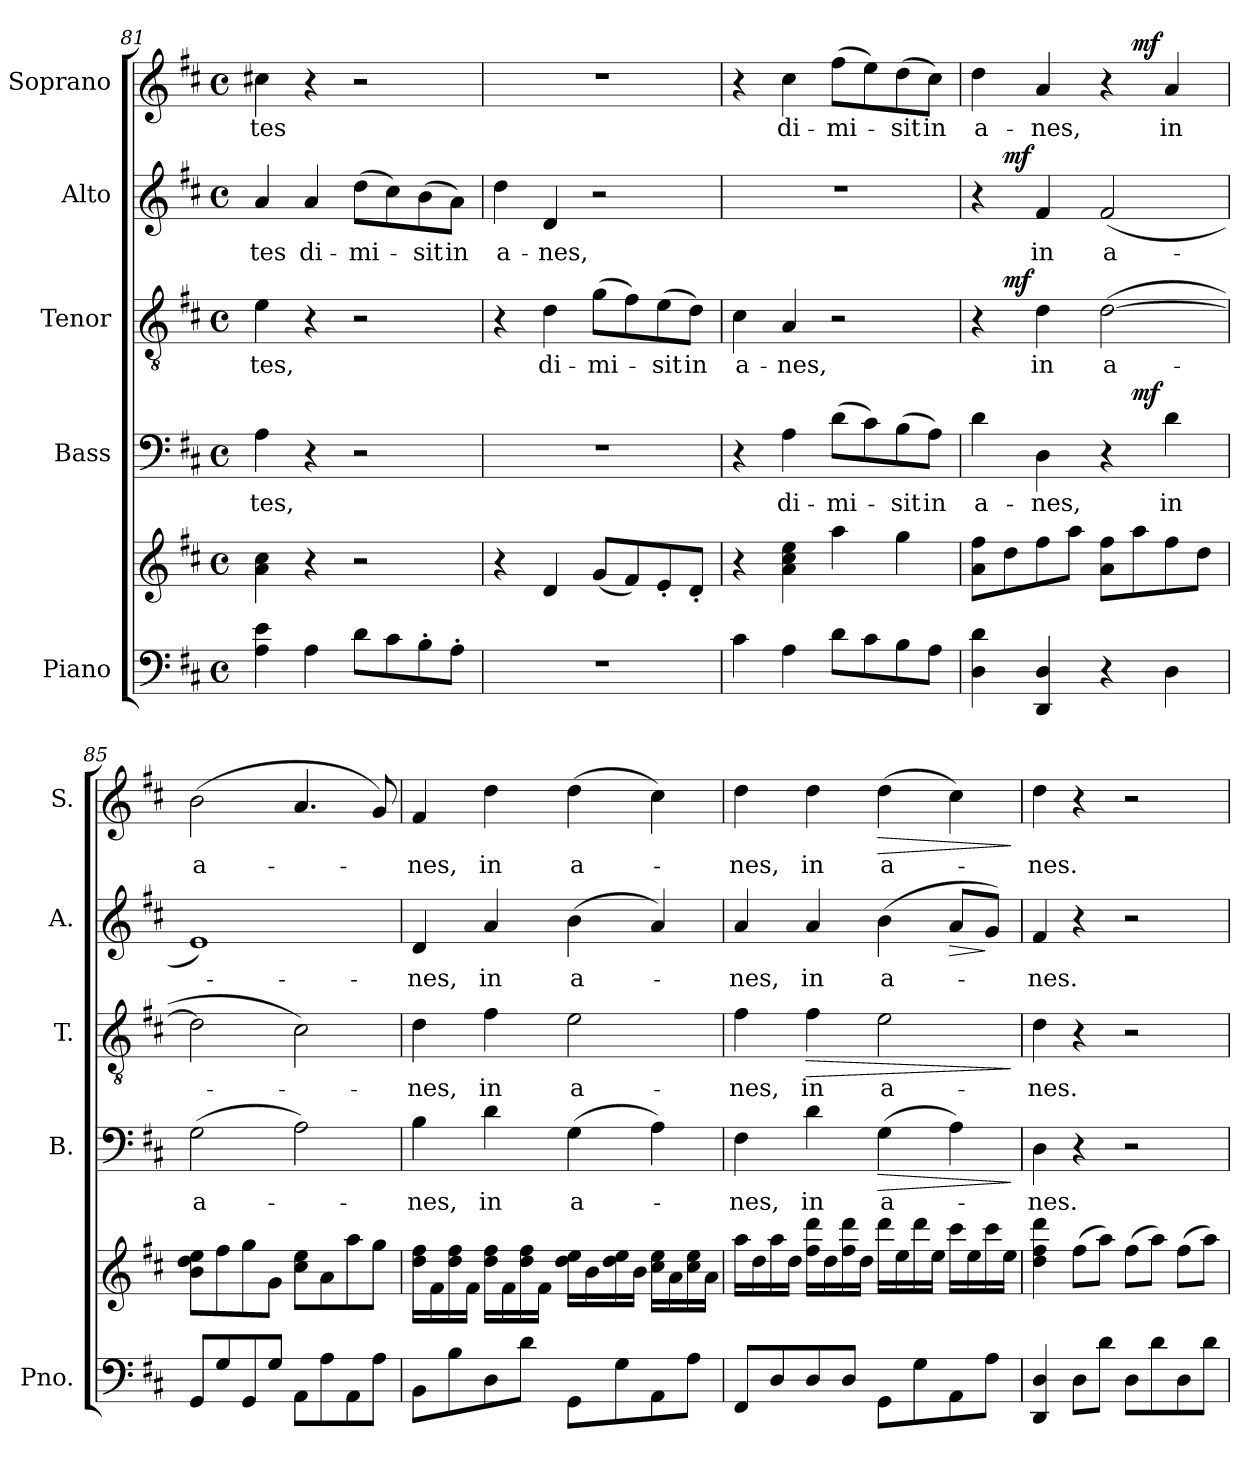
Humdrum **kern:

**kern	**kern	**kern	**text	**dynam	**kern	**text	**dynam	**kern	**text	**dynam	**kern	**text	**dynam
*part5	*part5	*part4	*part4	*part4	*part3	*part3	*part3	*part2	*part2	*part2	*part1	*part1	*part1
*staff6	*staff5	*staff4	*staff4	*staff4	*staff3	*staff3	*staff3	*staff2	*staff2	*staff2	*staff1	*staff1	*staff1
*I"Piano	*	*I"Bass	*	*	*I"Tenor	*	*	*I"Alto	*	*	*I"Soprano	*	*
*I'Pno.	*	*I'B.	*	*	*I'T.	*	*	*I'A.	*	*	*I'S.	*	*
!!LO:PB:g=z
*clefF4	*clefG2	*clefF4	*	*	*clefGv2	*	*	*clefG2	*	*	*clefG2	*	*
*	*	*	*	*	*ITrd7c12	*	*	*	*	*	*	*	*
*k[f#c#]	*k[f#c#]	*k[f#c#]	*	*	*k[f#c#]	*	*	*k[f#c#]	*	*	*k[f#c#]	*	*
*D:	*D:	*D:	*	*	*D:	*	*	*D:	*	*	*D:	*	*
*M4/4	*M4/4	*M4/4	*	*	*M4/4	*	*	*M4/4	*	*	*M4/4	*	*
*met(c)	*met(c)	*met(c)	*	*	*met(c)	*	*	*met(c)	*	*	*met(c)	*	*
=81	=81	=81	=81	=81	=81	=81	=81	=81	=81	=81	=81	=81	=81
!	!	!	!LO:LY:b:color=#000000	!	!	!	!	!	!	!	!	!	!
!	!	!	!	!	!	!LO:LY:b:color=#000000	!	!	!	!	!	!	!
!	!	!	!	!	!	!	!	!	!LO:LY:b:color=#000000	!	!	!	!
!	!	!	!	!	!	!	!	!	!	!	!	!LO:LY:b:color=#000000	!
4Ai\ 4ei	4ai\ 4cc#i	4Ai\	-tes,	.	4Ei\	-tes,	.	4ai/	-tes	.	4cc#Xi\	-tes	.
!	!	!	!	!	!	!	!	!	!LO:LY:b:color=#000000	!	!	!	!
4Ai\	4r	4r	.	.	4r	.	.	4ai/	di-	.	4r	.	.
!	!	!	!	!	!	!	!	!	!LO:LY:b:color=#000000	!	!	!	!
8di\L	2r	2r	.	.	2r	.	.	(8ddi\L	-mi-	.	2r	.	.
8c#i\	.	.	.	.	.	.	.	8cc#i\)	.	.	.	.	.
!	!	!	!	!	!	!	!	!	!LO:LY:b:color=#000000	!	!	!	!
8B'i\	.	.	.	.	.	.	.	(8bi\	-sit	.	.	.	.
!	!	!	!	!	!	!	!	!	!LO:LY:b:color=#000000	!	!	!	!
8A'i\J	.	.	.	.	.	.	.	8ai\J)	in	.	.	.	.
=82	=82	=82	=82	=82	=82	=82	=82	=82	=82	=82	=82	=82	=82
!	!	!	!	!	!	!	!	!	!LO:LY:b:color=#000000	!	!	!	!
1r	4r	1r	.	.	4r	.	.	4ddi\	a-	.	1r	.	.
!	!	!	!	!	!	!LO:LY:b:color=#000000	!	!	!	!	!	!	!
!	!	!	!	!	!	!	!	!	!LO:LY:b:color=#000000	!	!	!	!
.	4di/	.	.	.	4Di\	di-	.	4di/	-nes,	.	.	.	.
!	!	!	!	!	!	!LO:LY:b:color=#000000	!	!	!	!	!	!	!
.	(8gi/L	.	.	.	(8Gi\L	-mi-	.	2r	.	.	.	.	.
.	8f#i/)	.	.	.	8F#i\)	.	.	.	.	.	.	.	.
!	!	!	!	!	!	!LO:LY:b:color=#000000	!	!	!	!	!	!	!
.	8e'i/	.	.	.	(8Ei\	-sit	.	.	.	.	.	.	.
!	!	!	!	!	!	!LO:LY:b:color=#000000	!	!	!	!	!	!	!
.	8d'i/J	.	.	.	8Di\J)	in	.	.	.	.	.	.	.
=83	=83	=83	=83	=83	=83	=83	=83	=83	=83	=83	=83	=83	=83
!	!	!	!	!	!	!LO:LY:b:color=#000000	!	!	!	!	!	!	!
4c#i\	4r	4r	.	.	4C#i\	a-	.	1r	.	.	4r	.	.
!	!	!	!LO:LY:b:color=#000000	!	!	!	!	!	!	!	!	!	!
!	!	!	!	!	!	!LO:LY:b:color=#000000	!	!	!	!	!	!	!
!	!	!	!	!	!	!	!	!	!	!	!	!LO:LY:b:color=#000000	!
4Ai\	4ai\ 4cc#i 4eei	4Ai\	di-	.	4AAi/	-nes,	.	.	.	.	4cc#i\	di-	.
!	!	!	!LO:LY:b:color=#000000	!	!	!	!	!	!	!	!	!	!
!	!	!	!	!	!	!	!	!	!	!	!	!LO:LY:b:color=#000000	!
8di\L	4aai\	(8di\L	-mi-	.	2r	.	.	.	.	.	(8ff#i\L	-mi-	.
8c#i\	.	8c#i\)	.	.	.	.	.	.	.	.	8eei\)	.	.
!	!	!	!LO:LY:b:color=#000000	!	!	!	!	!	!	!	!	!	!
!	!	!	!	!	!	!	!	!	!	!	!	!LO:LY:b:color=#000000	!
8Bi\	4ggi\	(8Bi\	-sit	.	.	.	.	.	.	.	(8ddi\	-sit	.
!	!	!	!LO:LY:b:color=#000000	!	!	!	!	!	!	!	!	!	!
!	!	!	!	!	!	!	!	!	!	!	!	!LO:LY:b:color=#000000	!
8Ai\J	.	8Ai\J)	in	.	.	.	.	.	.	.	8cc#i\J)	in	.
=84	=84	=84	=84	=84	=84	=84	=84	=84	=84	=84	=84	=84	=84
!	!	!	!LO:LY:b:color=#000000	!	!	!	!	!	!	!	!	!	!
!	!	!	!	!	!	!	!	!	!	!	!	!LO:LY:b:color=#000000	!
*	*	*^	*	*	*^	*	*	*^	*	*	*^	*	*
4Di\ 4di	8ai\ 8ff#iL	4di\	2ryy	a-	.	4r	8ryy	.	.	4r	8ryy	.	.	4ddi\	2ryy	a-	.
.	8ddi\	.	.	.	.	.	2..ryy	.	mf	.	2..ryy	.	mf	.	.	.	.
!	!	!	!	!LO:LY:b:color=#000000	!	!	!	!	!	!	!	!	!	!	!	!	!
!	!	!	!	!	!	!	!	!LO:LY:b:color=#000000	!	!	!	!	!	!	!	!	!
!	!	!	!	!	!	!	!	!	!	!	!	!LO:LY:b:color=#000000	!	!	!	!	!
!	!	!	!	!	!	!	!	!	!	!	!	!	!	!	!	!LO:LY:b:color=#000000	!
4DDi/ 4Di	8ff#i\	4Di\	.	-nes,	.	4Di\	.	in	.	4f#i/	.	in	.	4ai/	.	-nes,	.
.	8aai\J	.	.	.	.	.	.	.	.	.	.	.	.	.	.	.	.
!	!	!	!	!	!	!	!	!LO:LY:b:color=#000000	!	!	!	!	!	!	!	!	!
!	!	!	!	!	!	!	!	!	!	!	!	!LO:LY:b:color=#000000	!	!	!	!	!
4r	8ai\ 8ff#iL	4r	8ryy	.	.	([2Di\	.	a-	.	(2f#i/	.	a-	.	4r	8ryy	.	.
.	8aai\	.	4.ryy	.	mf	.	.	.	.	.	.	.	.	.	4.ryy	.	mf
!	!	!	!	!LO:LY:b:color=#000000	!	!	!	!	!	!	!	!	!	!	!	!	!
!	!	!	!	!	!	!	!	!	!	!	!	!	!	!	!	!LO:LY:b:color=#000000	!
4Di\	8ff#i\	4di\	.	in	.	.	.	.	.	.	.	.	.	4ai/	.	in	.
.	8ddi\J	.	.	.	.	.	.	.	.	.	.	.	.	.	.	.	.
*	*	*v	*v	*	*	*	*	*	*	*v	*v	*	*	*v	*v	*	*
*	*	*	*	*	*v	*v	*	*	*	*	*	*	*	*
=85	=85	=85	=85	=85	=85	=85	=85	=85	=85	=85	=85	=85	=85
*	*	*^	*	*	*^	*	*	*^	*	*	*^	*	*
!	!	!	!	!LO:LY:b:color=#000000	!	!	!	!	!	!	!	!	!	!	!	!	!
*	*	*v	*v	*	*	*	*	*	*	*v	*v	*	*	*v	*v	*	*
*	*	*	*	*	*v	*v	*	*	*	*	*	*	*	*
*	*	*^	*	*	*^	*	*	*^	*	*	*^	*	*
!	!	!	!	!	!	!	!	!	!	!	!	!	!	!	!	!LO:LY:b:color=#000000	!
*	*	*v	*v	*	*	*	*	*	*	*v	*v	*	*	*v	*v	*	*
*	*	*	*	*	*v	*v	*	*	*	*	*	*	*	*
8GGi/L	8bi\ 8ddi 8eeiL	(2Gi\	a-	.	2Di\]	.	.	1ei)	.	.	(2bi\	a-	.
8Gi/	8ff#i\	.	.	.	.	.	.	.	.	.	.	.	.
8GGi/	8ggi\	.	.	.	.	.	.	.	.	.	.	.	.
8Gi/J	8gi\J	.	.	.	.	.	.	.	.	.	.	.	.
8AAi\L	8cc#i\ 8eeiL	2Ai\)	.	.	2C#i\)	.	.	.	.	.	4.ai/	.	.
8Ai\	8ai\	.	.	.	.	.	.	.	.	.	.	.	.
8AAi\	8aai\	.	.	.	.	.	.	.	.	.	.	.	.
8Ai\J	8ggi\J	.	.	.	.	.	.	.	.	.	8gi/)	.	.
!!LO:LB:g=z
=86	=86	=86	=86	=86	=86	=86	=86	=86	=86	=86	=86	=86	=86
!	!	!	!LO:LY:b:color=#000000	!	!	!	!	!	!	!	!	!	!
!	!	!	!	!	!	!LO:LY:b:color=#000000	!	!	!	!	!	!	!
!	!	!	!	!	!	!	!	!	!LO:LY:b:color=#000000	!	!	!	!
!	!	!	!	!	!	!	!	!	!	!	!	!LO:LY:b:color=#000000	!
8BBi\L	16ddi\ 16ff#iLL	4Bi\	-nes,	.	4Di\	-nes,	.	4di/	-nes,	.	4f#i/	-nes,	.
.	16f#i\	.	.	.	.	.	.	.	.	.	.	.	.
8Bi\	16ddi\ 16ff#i	.	.	.	.	.	.	.	.	.	.	.	.
.	16f#i\JJ	.	.	.	.	.	.	.	.	.	.	.	.
!	!	!	!LO:LY:b:color=#000000	!	!	!	!	!	!	!	!	!	!
!	!	!	!	!	!	!LO:LY:b:color=#000000	!	!	!	!	!	!	!
!	!	!	!	!	!	!	!	!	!LO:LY:b:color=#000000	!	!	!	!
!	!	!	!	!	!	!	!	!	!	!	!	!LO:LY:b:color=#000000	!
8Di\	16ddi\ 16ff#iLL	4di\	in	.	4F#i\	in	.	4ai/	in	.	4ddi\	in	.
.	16f#i\	.	.	.	.	.	.	.	.	.	.	.	.
8di\J	16ddi\ 16ff#i	.	.	.	.	.	.	.	.	.	.	.	.
.	16f#i\JJ	.	.	.	.	.	.	.	.	.	.	.	.
!	!	!	!LO:LY:b:color=#000000	!	!	!	!	!	!	!	!	!	!
!	!	!	!	!	!	!LO:LY:b:color=#000000	!	!	!	!	!	!	!
!	!	!	!	!	!	!	!	!	!LO:LY:b:color=#000000	!	!	!	!
!	!	!	!	!	!	!	!	!	!	!	!	!LO:LY:b:color=#000000	!
8GGi\L	16ddi\ 16eeiLL	(4Gi\	a-	.	2Ei\	a-	.	(4bi\	a-	.	(4ddi\	a-	.
.	16bi\	.	.	.	.	.	.	.	.	.	.	.	.
8Gi\	16ddi\ 16eei	.	.	.	.	.	.	.	.	.	.	.	.
.	16bi\JJ	.	.	.	.	.	.	.	.	.	.	.	.
8AAi\	16cc#i\ 16eeiLL	4Ai\)	.	.	.	.	.	4ai/)	.	.	4cc#i\)	.	.
.	16ai\	.	.	.	.	.	.	.	.	.	.	.	.
8Ai\J	16cc#i\ 16eei	.	.	.	.	.	.	.	.	.	.	.	.
.	16ai\JJ	.	.	.	.	.	.	.	.	.	.	.	.
=87	=87	=87	=87	=87	=87	=87	=87	=87	=87	=87	=87	=87	=87
!	!	!	!LO:LY:b:color=#000000	!	!	!	!	!	!	!	!	!	!
!	!	!	!	!	!	!LO:LY:b:color=#000000	!	!	!	!	!	!	!
!	!	!	!	!	!	!	!	!	!LO:LY:b:color=#000000	!	!	!	!
!	!	!	!	!	!	!	!	!	!	!	!	!LO:LY:b:color=#000000	!
8FF#i/L	16aai\LL	4F#i\	-nes,	.	4F#i\	-nes,	.	4ai/	-nes,	.	4ddi\	-nes,	.
.	16ddi\	.	.	.	.	.	.	.	.	.	.	.	.
8Di/	16aai\	.	.	.	.	.	.	.	.	.	.	.	.
.	16ddi\JJ	.	.	.	.	.	.	.	.	.	.	.	.
!	!	!	!LO:LY:b:color=#000000	!	!	!	!	!	!	!	!	!	!
!	!	!	!	!	!	!LO:LY:b:color=#000000	!LO:HP:b	!	!	!	!	!	!
!	!	!	!	!	!	!	!	!	!LO:LY:b:color=#000000	!	!	!	!
!	!	!	!	!	!	!	!	!	!	!	!	!LO:LY:b:color=#000000	!
8Di/	16ff#i\ 16dddiLL	4di\	in	.	4F#i\	in	>	4ai/	in	.	4ddi\	in	.
.	16ddi\	.	.	.	.	.	.	.	.	.	.	.	.
8Di/J	16ff#i\ 16dddi	.	.	.	.	.	.	.	.	.	.	.	.
.	16ddi\JJ	.	.	.	.	.	.	.	.	.	.	.	.
!	!	!	!LO:LY:b:color=#000000	!LO:HP:b	!	!	!	!	!	!	!	!	!
!	!	!	!	!	!	!LO:LY:b:color=#000000	!	!	!	!	!	!	!
!	!	!	!	!	!	!	!	!	!LO:LY:b:color=#000000	!	!	!	!
!	!	!	!	!	!	!	!	!	!	!	!	!LO:LY:b:color=#000000	!LO:HP:b
8GGi\L	16dddi\LL	(4Gi\	a-	>	2Ei\	a-	.	(4bi\	a-	.	(4ddi\	a-	>
.	16eei\	.	.	.	.	.	.	.	.	.	.	.	.
8Gi\	16dddi\	.	.	.	.	.	.	.	.	.	.	.	.
.	16eei\JJ	.	.	.	.	.	.	.	.	.	.	.	.
!	!	!	!	!	!	!	!	!	!	!LO:HP:b	!	!	!
8AAi\	16ccc#i\LL	4Ai\)	.	.	.	.	.	8ai/L	.	>	4cc#i\)	.	.
.	16eei\	.	.	.	.	.	.	.	.	.	.	.	.
8Ai\J	16ccc#i\	.	.	.	.	.	.	8gi/J)	.	]	.	.	.
.	16eei\JJ	.	.	.	.	.	.	.	.	.	.	.	.
.	.	.	.	]	.	.	]	.	.	.	.	.	]
=88	=88	=88	=88	=88	=88	=88	=88	=88	=88	=88	=88	=88	=88
!	!	!	!LO:LY:b:color=#000000	!	!	!	!	!	!	!	!	!	!
!	!	!	!	!	!	!LO:LY:b:color=#000000	!	!	!	!	!	!	!
!	!	!	!	!	!	!	!	!	!LO:LY:b:color=#000000	!	!	!	!
!	!	!	!	!	!	!	!	!	!	!	!	!LO:LY:b:color=#000000	!
4DDi/ 4Di	4ddi\ 4ff#i 4dddi	4Di\	-nes.	.	4Di\	-nes.	.	4f#i/	-nes.	.	4ddi\	-nes.	.
8Di\L	(8ff#i\L	4r	.	.	4r	.	.	4r	.	.	4r	.	.
8di\J	8aai\J)	.	.	.	.	.	.	.	.	.	.	.	.
8Di\L	(8ff#i\L	2r	.	.	2r	.	.	2r	.	.	2r	.	.
8di\	8aai\J)	.	.	.	.	.	.	.	.	.	.	.	.
8Di\	(8ff#i\L	.	.	.	.	.	.	.	.	.	.	.	.
8di\J	8aai\J)	.	.	.	.	.	.	.	.	.	.	.	.
=	=	=	=	=	=	=	=	=	=	=	=	=	=
*-	*-	*-	*-	*-	*-	*-	*-	*-	*-	*-	*-	*-	*-
